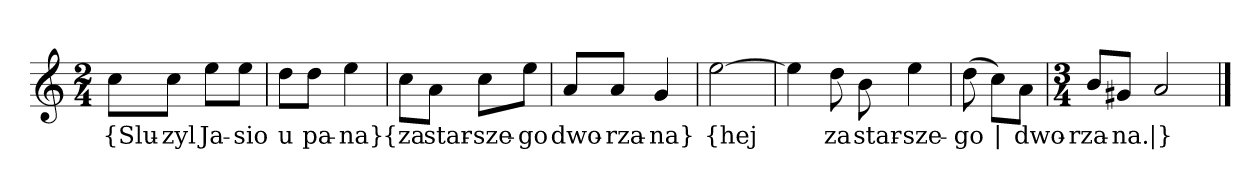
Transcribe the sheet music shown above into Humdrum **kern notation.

**kern	**text
*part1	*part1
*staff1	*staff1
*clefG2	*
*k[]	*
*a:	*
*M2/4	*
=	=
8cc\L	{Slu-
8cc\J	-zyl
8ee\L	Ja-
8ee\J	-sio
=2	=2
8dd\L	u
8dd\J	pa-
4ee	-na}
=3y	=3y
8cc\L	{za
8a\J	star-
8cc\L	-sze-
8ee\J	-go
=4	=4
8a/L	dwo-
8a/J	-rza-
4g	-na}
=5y	=5y
[2ee	{hej
=6	=6
4ee]	.
8dd	za
8b	star-
4ee	-sze-
=7y	=7y
(8dd	-go
8cc\L)	|
8a\J	dwo-
=8	=8
*M3/4	*
8b/L	-rza-
8g#X/J	-na.
2a	|}
==	==
*-	*-
